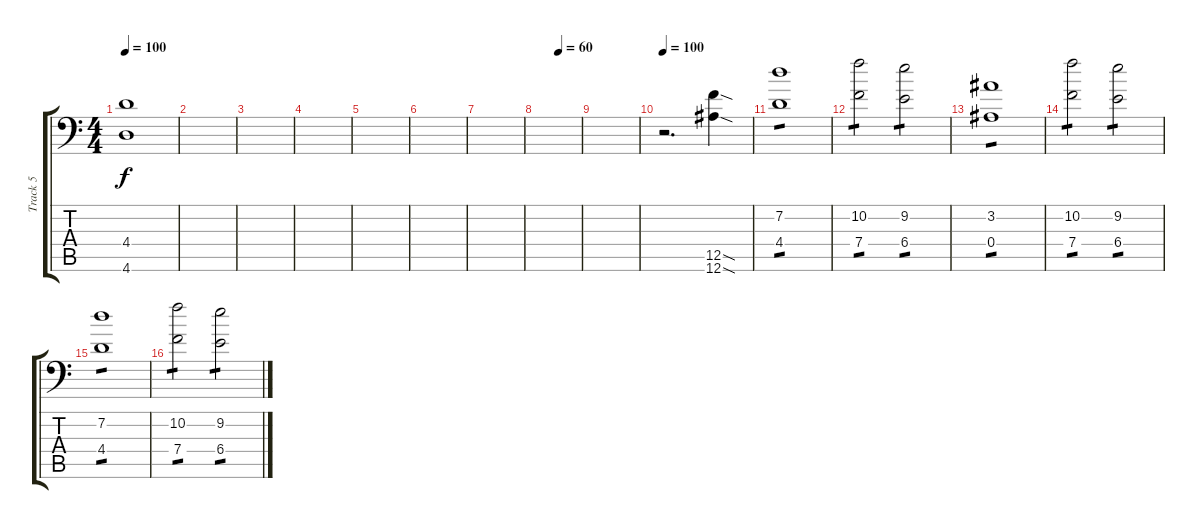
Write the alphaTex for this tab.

\track ("Track 5" "Track 5") {instrument distortionguitar}
\staff {score tabs}
\tuning (C4 G3 Eb3 Bb2 F2 Bb1) {hide}
\ts (4 4)
\tempo 100
\clef f4
\ks c
(4.4{t} 4.6{t}).1{dy f} |
|
|
|
|
|
|
\tempo (60 0.5)
|
|
\tempo 100
r.2{d volume 13} (12.5{sod} 12.6{sod}).4 |
(7.2 4.4).1{tp 1} |
(10.2 7.4).2{tp 1} (9.2 6.4).2{tp 1} |
(3.2 0.4).1{tp 1} |
(10.2 7.4).2{tp 1} (9.2 6.4).2{tp 1} |
(7.2 4.4).1{tp 1} |
(10.2 7.4).2{tp 1} (9.2 6.4).2{tp 1}
